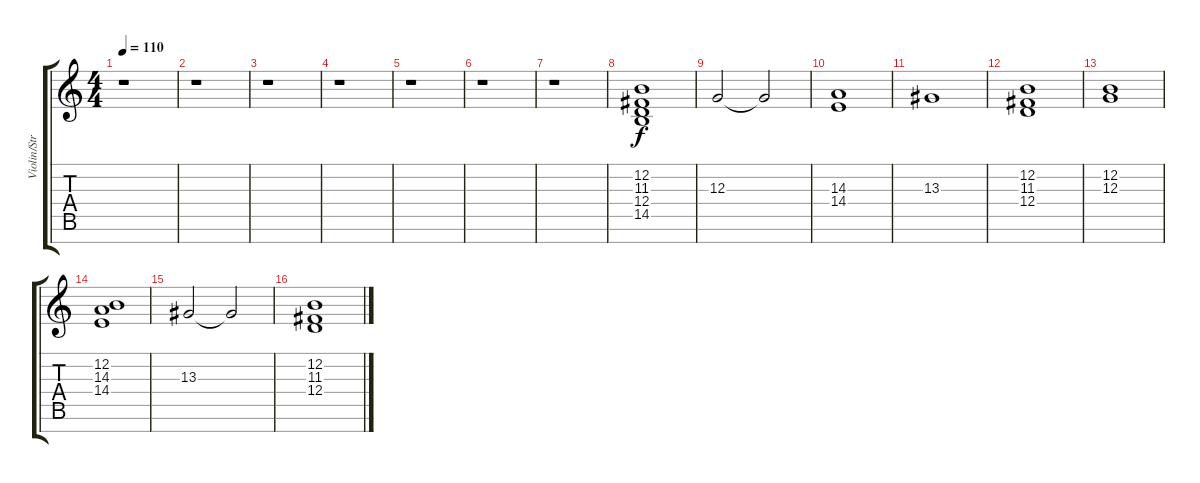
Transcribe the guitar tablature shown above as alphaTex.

\track ("Violin/Strings" "Violin/Str") {instrument violin}
\staff {score tabs}
\tuning (E4 B3 G3 D3 A2 E2 B1) {hide}
\ts (4 4)
\tempo 110
\clef g2
\ks c
r.1{dy f} |
r.1 |
r.1 |
r.1 |
r.1 |
r.1 |
r.1 |
(12.2 11.3 12.4 14.5).1{instrument choiraahs} |
12.3.2 12.3{t}.2 |
(14.3 14.4).1 |
13.3.1 |
(12.2 11.3 12.4).1 |
(12.2 12.3).1 |
(12.2 14.3 14.4).1 |
13.3.2 13.3{t}.2 |
(12.2 11.3 12.4).1
